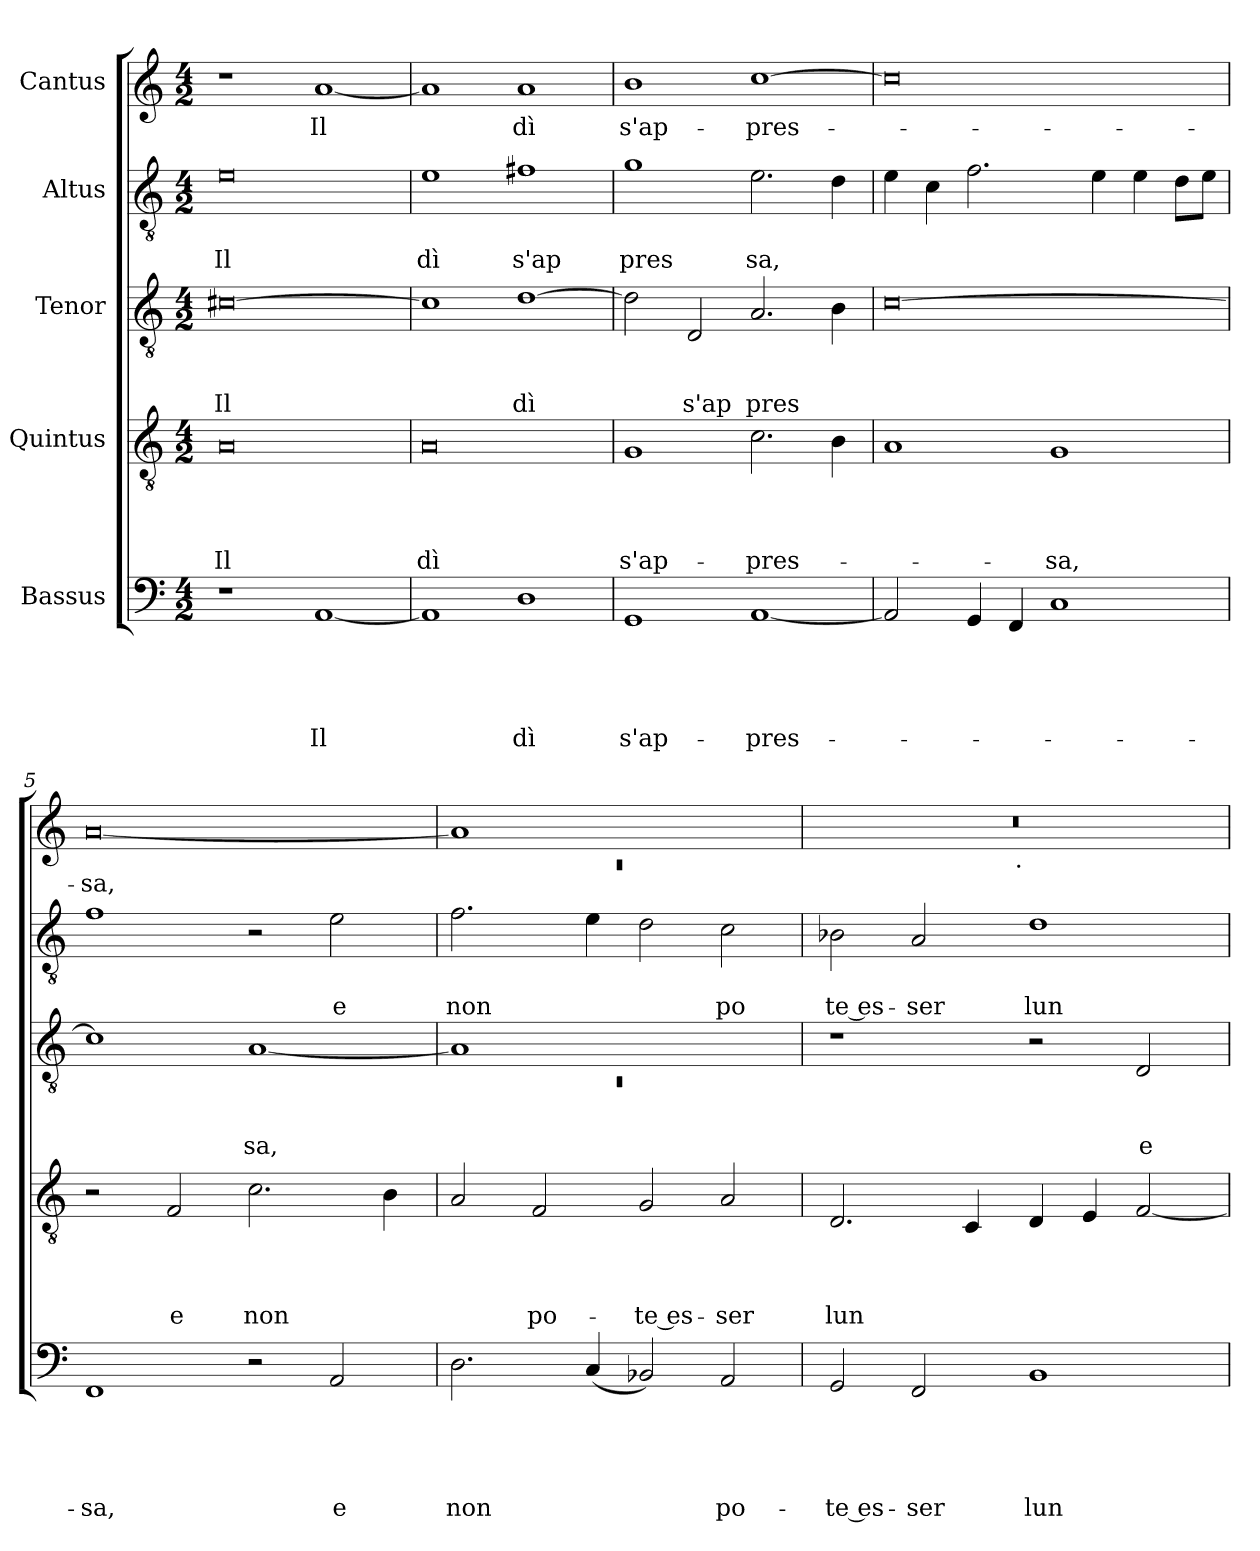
**kern	**text	**text	**text	**text	**text	**kern	**text	**text	**text	**text	**kern	**text	**text	**text	**kern	**text	**text	**kern	**text
*part5	*part5	*part5	*part5	*part5	*part5	*part4	*part4	*part4	*part4	*part4	*part3	*part3	*part3	*part3	*part2	*part2	*part2	*part1	*part1
*staff5	*staff5	*staff5	*staff5	*staff5	*staff5	*staff4	*staff4	*staff4	*staff4	*staff4	*staff3	*staff3	*staff3	*staff3	*staff2	*staff2	*staff2	*staff1	*staff1
*I"Bassus	*	*	*	*	*	*I"Quintus	*	*	*	*	*I"Tenor	*	*	*	*I"Altus	*	*	*I"Cantus	*
*clefF4	*	*	*	*	*	*clefGv2	*	*	*	*	*clefGv2	*	*	*	*clefGv2	*	*	*clefG2	*
*k[]	*	*	*	*	*	*k[]	*	*	*	*	*k[]	*	*	*	*k[]	*	*	*k[]	*
*C:	*	*	*	*	*	*C:	*	*	*	*	*C:	*	*	*	*C:	*	*	*C:	*
*M4/2	*	*	*	*	*	*M4/2	*	*	*	*	*M4/2	*	*	*	*M4/2	*	*	*M4/2	*
=1	=1	=1	=1	=1	=1	=1	=1	=1	=1	=1	=1	=1	=1	=1	=1	=1	=1	=1	=1
!	!	!	!	!	!	!	!	!	!	!LO:LY:b	!	!	!	!LO:LY:b	!	!	!LO:LY:b	!	!
1r	.	.	.	.	.	0A	.	.	.	Il	[>0c#X	.	.	Il	0e	.	Il	1r	.
!	!	!	!	!	!LO:LY:b	!	!	!	!	!	!	!	!	!	!	!	!	!	!LO:LY:b
[<1AA	.	.	.	.	Il	.	.	.	.	.	.	.	.	.	.	.	.	[<1a	Il
=2	=2	=2	=2	=2	=2	=2	=2	=2	=2	=2	=2	=2	=2	=2	=2	=2	=2	=2	=2
!	!	!	!	!	!	!	!	!	!	!LO:LY:b	!	!	!	!	!	!	!LO:LY:b	!	!
1AA]	.	.	.	.	.	0A	.	.	.	dì	1c#]	.	.	.	1e	.	dì	1a]	.
!	!	!	!	!	!LO:LY:b	!	!	!	!	!	!	!	!	!LO:LY:b	!	!	!LO:LY:b	!	!LO:LY:b
1D	.	.	.	.	dì	.	.	.	.	.	[>1d	.	.	dì	1f#X	.	s'ap	1a	dì
=3	=3	=3	=3	=3	=3	=3	=3	=3	=3	=3	=3	=3	=3	=3	=3	=3	=3	=3	=3
!	!	!	!	!	!LO:LY:b	!	!	!	!	!LO:LY:b	!	!	!	!	!	!	!LO:LY:b	!	!LO:LY:b
1GG	.	.	.	.	s'ap-	1G	.	.	.	s'ap-	2d\]	.	.	.	1g	.	pres	1b	s'ap-
!	!	!	!	!	!	!	!	!	!	!	!	!	!	!LO:LY:b	!	!	!	!	!
.	.	.	.	.	.	.	.	.	.	.	2D/	.	.	s'ap	.	.	.	.	.
!	!	!	!	!	!LO:LY:b	!	!	!	!	!LO:LY:b	!	!	!	!LO:LY:b	!	!	!LO:LY:b	!	!LO:LY:b
[<1AA	.	.	.	.	-pres-	2.c\	.	.	.	-pres-	2.A/	.	.	pres	2.e\	.	sa,	[>1cc	-pres-
.	.	.	.	.	.	4B\	.	.	.	.	4B\	.	.	.	4d\	.	.	.	.
=4	=4	=4	=4	=4	=4	=4	=4	=4	=4	=4	=4	=4	=4	=4	=4	=4	=4	=4	=4
2AA/]	.	.	.	.	.	1A	.	.	.	.	[>0c	.	.	.	4e\	.	.	0cc]	.
.	.	.	.	.	.	.	.	.	.	.	.	.	.	.	4c\	.	.	.	.
4GG/	.	.	.	.	.	.	.	.	.	.	.	.	.	.	2.f\	.	.	.	.
4FF/	.	.	.	.	.	.	.	.	.	.	.	.	.	.	.	.	.	.	.
!	!	!	!	!	!	!	!	!	!	!LO:LY:b	!	!	!	!	!	!	!	!	!
1C	.	.	.	.	.	1G	.	.	.	-sa,	.	.	.	.	.	.	.	.	.
.	.	.	.	.	.	.	.	.	.	.	.	.	.	.	4e\	.	.	.	.
.	.	.	.	.	.	.	.	.	.	.	.	.	.	.	4e\	.	.	.	.
.	.	.	.	.	.	.	.	.	.	.	.	.	.	.	8d\L	.	.	.	.
.	.	.	.	.	.	.	.	.	.	.	.	.	.	.	8e\J	.	.	.	.
=5	=5	=5	=5	=5	=5	=5	=5	=5	=5	=5	=5	=5	=5	=5	=5	=5	=5	=5	=5
!	!	!	!	!	!LO:LY:b	!	!	!	!	!	!	!	!	!	!	!	!	!	!LO:LY:b
1FF	.	.	.	.	-sa,	2r	.	.	.	.	1c]	.	.	.	1f	.	.	[<0a<	-sa,
!	!	!	!	!	!	!	!	!	!	!LO:LY:b	!	!	!	!	!	!	!	!	!
.	.	.	.	.	.	2F/	.	.	.	e	.	.	.	.	.	.	.	.	.
!	!	!	!	!	!	!	!	!	!	!LO:LY:b	!	!	!	!LO:LY:b	!	!	!	!	!
2r	.	.	.	.	.	2.c\	.	.	.	non	[<1A	.	.	sa,	2r	.	.	.	.
!	!	!	!	!	!LO:LY:b	!	!	!	!	!	!	!	!	!	!	!	!LO:LY:b	!	!
2AA/	.	.	.	.	e	.	.	.	.	.	.	.	.	.	2e\	.	e	.	.
.	.	.	.	.	.	4B\	.	.	.	.	.	.	.	.	.	.	.	.	.
=6	=6	=6	=6	=6	=6	=6	=6	=6	=6	=6	=6	=6	=6	=6	=6	=6	=6	=6	=6
*	*	*	*	*	*	*	*	*	*	*	*^	*	*	*	*	*	*	*^	*
!	!	!	!	!	!LO:LY:b	!	!	!	!	!	!	!LO:N:vis=1	!	!	!	!	!	!LO:LY:b	!	!LO:N:vis=1	!
2.D\	.	.	.	.	non	2A/	.	.	.	.	1A]	0rC	.	.	.	2.f\	.	non	1a]	0rc	.
!	!	!	!	!	!	!	!	!	!	!LO:LY:b	!	!	!	!	!	!	!	!	!	!	!
.	.	.	.	.	.	2F/	.	.	.	po-	.	.	.	.	.	.	.	.	.	.	.
(4C/	.	.	.	.	.	.	.	.	.	.	.	.	.	.	.	4e\	.	.	.	.	.
!	!	!	!	!	!	!	!	!	!	!LO:LY:b:rj	!	!	!	!	!	!	!	!	!	!	!
2BB-X/)	.	.	.	.	.	2G/	.	.	.	-te es-	1ryy	.	.	.	.	2d\	.	.	1ryy	.	.
!	!	!	!	!	!LO:LY:b	!	!	!	!	!LO:LY:b	!	!	!	!	!	!	!	!LO:LY:b	!	!	!
2AA/	.	.	.	.	po-	2A/	.	.	.	-ser	.	.	.	.	.	2c\	.	po	.	.	.
*	*	*	*	*	*	*	*	*	*	*	*v	*v	*	*	*	*	*	*	*	*	*
!!LO:LB:g=z	!!
=7	=7	=7	=7	=7	=7	=7	=7	=7	=7	=7	=7	=7	=7	=7	=7	=7	=7	=7	=7	=7
!	!	!	!	!	!LO:LY:b:rj	!	!	!	!	!LO:LY:b	!	!	!	!	!	!	!LO:LY:b:rj	!	!	!
2GG/	.	.	.	.	-te es-	2.D/	.	.	.	lun	1r	.	.	.	2B-X\	.	te es-	0r	2ryy	.
!	!	!	!	!	!LO:LY:b	!	!	!	!	!	!	!	!	!	!	!	!LO:LY:b	!	!	!
2FF/	.	.	.	.	-ser	.	.	.	.	.	.	.	.	.	2A/	.	-ser	.	4...ryy	.
.	.	.	.	.	.	4C/	.	.	.	.	.	.	.	.	.	.	.	.	.	.
!	!	!	!	!	!	!	!	!	!	!	!	!	!	!	!	!	!	!	!LO:TX:b:t=.	!
.	.	.	.	.	.	.	.	.	.	.	.	.	.	.	.	.	.	.	1ryy	.
!	!	!	!	!	!LO:LY:b	!	!	!	!	!	!	!	!	!	!	!	!LO:LY:b	!	!	!
1BB	.	.	.	.	lun-	4D/	.	.	.	.	2r	.	.	.	1d	.	lun-	.	.	.
.	.	.	.	.	.	4E/	.	.	.	.	.	.	.	.	.	.	.	.	.	.
!	!	!	!	!	!	!	!	!	!	!	!	!	!	!LO:LY:b	!	!	!	!	!	!
.	.	.	.	.	.	[<2F/	.	.	.	.	2D/	.	.	e	.	.	.	.	.	.
.	.	.	.	.	.	.	.	.	.	.	.	.	.	.	.	.	.	.	32ryy	.
*	*	*	*	*	*	*	*	*	*	*	*	*	*	*	*	*	*	*v	*v	*
=	=	=	=	=	=	=	=	=	=	=	=	=	=	=	=	=	=	=	=
*-	*-	*-	*-	*-	*-	*-	*-	*-	*-	*-	*-	*-	*-	*-	*-	*-	*-	*-	*-
